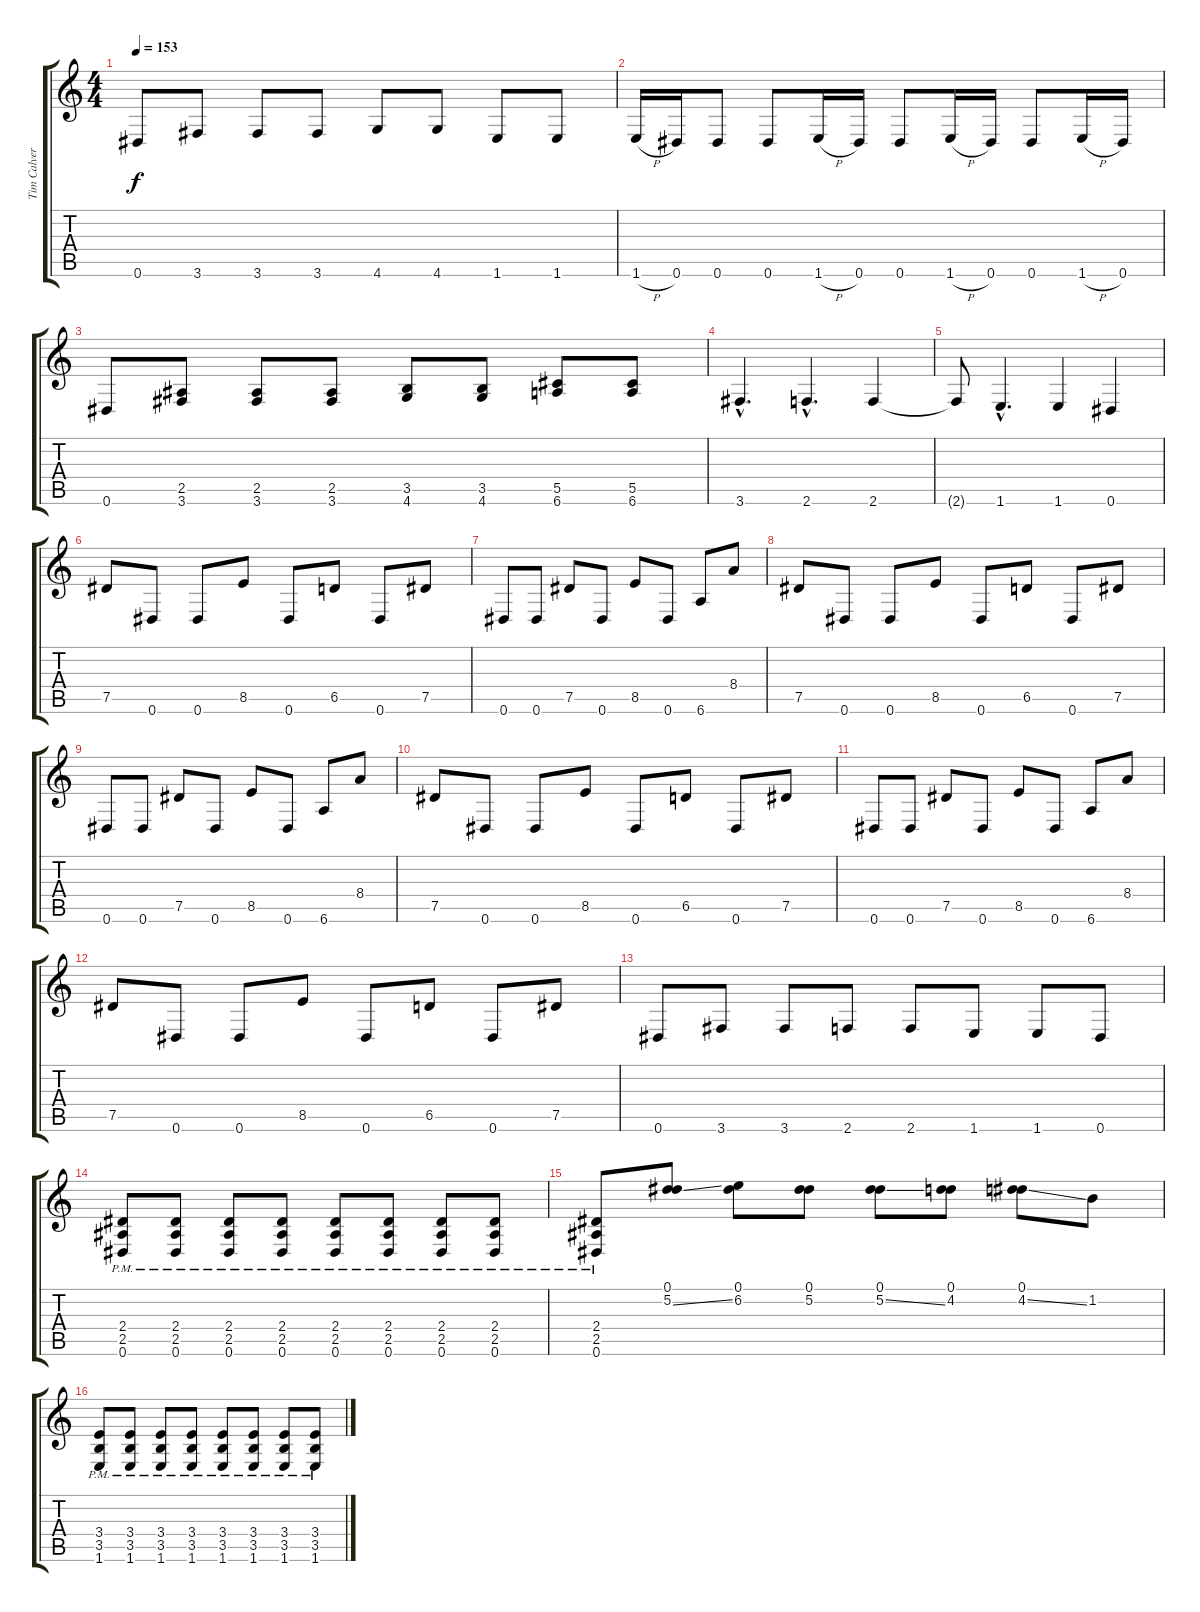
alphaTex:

\track ("Tim Calvert" "Tim Calver") {instrument distortionguitar}
\staff {score tabs}
\tuning (Eb4 Bb3 Gb3 Db3 Ab2 Eb2) {hide}
\ts (4 4)
\tempo 153
\clef g2
\ks c
0.6.8{dy f} 3.6.8 3.6.8 3.6.8 4.6.8 4.6.8 1.6.8 1.6.8 |
1.6{h}.16 0.6.16 0.6.8 0.6.8 1.6{h}.16 0.6.16 0.6.8 1.6{h}.16 0.6.16 0.6.8 1.6{h}.16 0.6.16 |
0.6.8 (2.5 3.6).8 (2.5 3.6).8 (2.5 3.6).8 (3.5 4.6).8 (3.5 4.6).8 (5.5 6.6).8 (5.5 6.6).8 |
3.6{hac}.4{d} 2.6{hac}.4{d} 2.6.4 |
2.6{t}.8 1.6{hac}.4{d} 1.6.4 0.6.4 |
7.5.8{volume 16} 0.6.8 0.6.8 8.5.8 0.6.8 6.5.8 0.6.8 7.5.8 |
0.6.8 0.6.8 7.5.8 0.6.8 8.5.8 0.6.8 6.6.8 8.4.8 |
7.5.8 0.6.8 0.6.8 8.5.8 0.6.8 6.5.8 0.6.8 7.5.8 |
0.6.8 0.6.8 7.5.8 0.6.8 8.5.8 0.6.8 6.6.8 8.4.8 |
7.5.8 0.6.8 0.6.8 8.5.8 0.6.8 6.5.8 0.6.8 7.5.8 |
0.6.8 0.6.8 7.5.8 0.6.8 8.5.8 0.6.8 6.6.8 8.4.8 |
7.5.8 0.6.8 0.6.8 8.5.8 0.6.8 6.5.8 0.6.8 7.5.8 |
0.6.8 3.6.8 3.6.8 2.6.8 2.6.8 1.6.8 1.6.8 0.6.8 |
(2.4{pm} 2.5{pm} 0.6{pm}).8{volume 15} (2.4{pm} 2.5{pm} 0.6{pm}).8 (2.4{pm} 2.5{pm} 0.6{pm}).8 (2.4{pm} 2.5{pm} 0.6{pm}).8 (2.4{pm} 2.5{pm} 0.6{pm}).8 (2.4{pm} 2.5{pm} 0.6{pm}).8 (2.4{pm} 2.5{pm} 0.6{pm}).8 (2.4{pm} 2.5{pm} 0.6{pm}).8 |
(2.4{pm} 2.5{pm} 0.6{pm}).8 (0.1 5.2{ss}).8 (0.1 6.2).8 (0.1 5.2).8 (0.1 5.2{ss}).8 (0.1 4.2).8 (0.1 4.2{ss}).8 1.2.8 |
(3.4{pm} 3.5{pm} 1.6{pm}).8 (3.4{pm} 3.5{pm} 1.6{pm}).8 (3.4{pm} 3.5{pm} 1.6{pm}).8 (3.4{pm} 3.5{pm} 1.6{pm}).8 (3.4{pm} 3.5{pm} 1.6{pm}).8 (3.4{pm} 3.5{pm} 1.6{pm}).8 (3.4{pm} 3.5{pm} 1.6{pm}).8 (3.4{pm} 3.5{pm} 1.6{pm}).8
